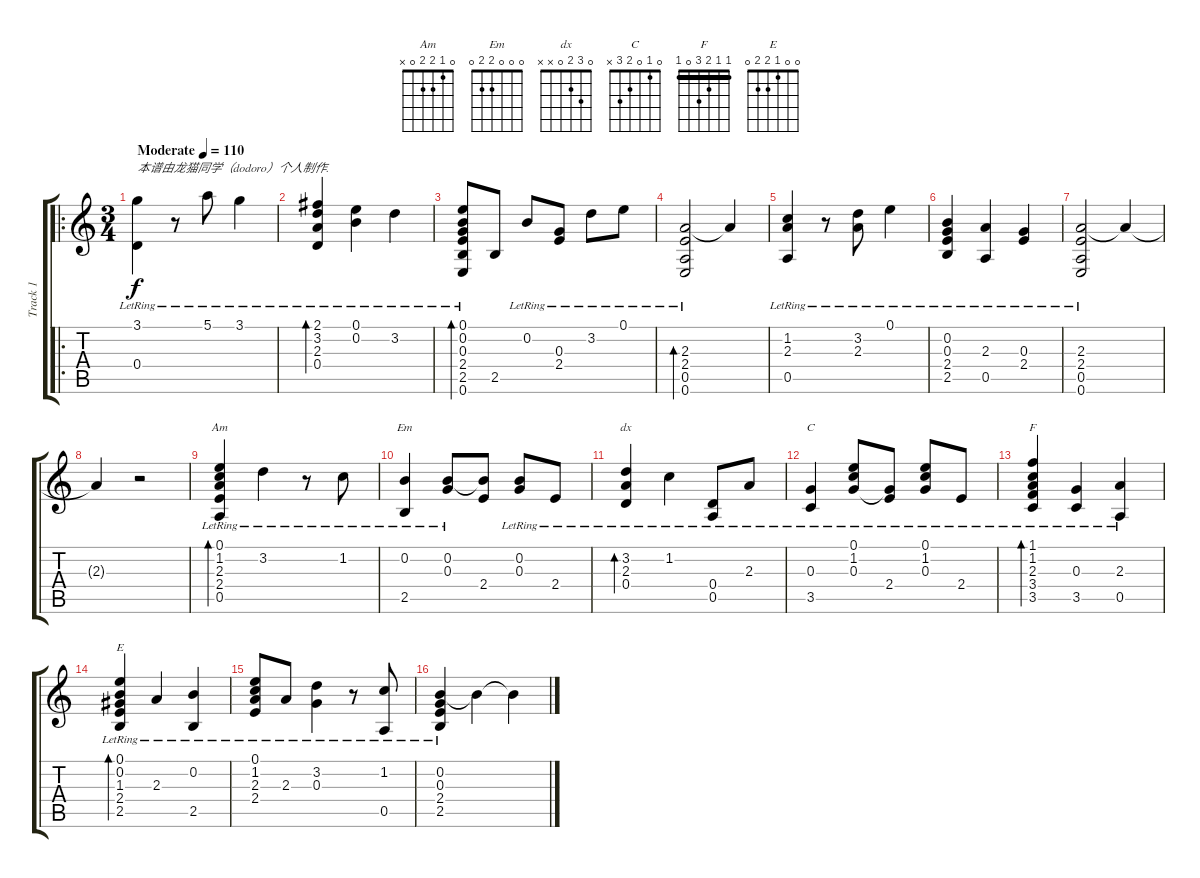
\track ("Track 1" "Track 1") {instrument acousticguitarnylon}
\staff {score tabs}
\tuning (E4 B3 G3 D3 A2 E2) {hide}
\chord ("Am" 0 1 2 2 0 x)
\chord ("Em" 0 0 0 2 2 0)
\chord ("dx" 0 3 2 0 x x)
\chord ("C" 0 1 0 2 3 x)
\chord ("F" 1 1 2 3 0 1) {barre 1}
\chord ("E" 0 0 1 2 2 0)
\ro
\ts (3 4)
\tempo (110 "Moderate")
\clef g2
\ks c
(3.1{lr} 0.4).4{txt "本谱由龙猫同学（dodoro）个人制作." dy f instrument acousticguitarnylon} r.8 5.1{lr}.8 3.1{lr}.4 |
(2.1{lr} 3.2 2.3 0.4).4{bd 120} (0.1{lr} 0.2).4 3.2{lr}.4 |
(0.1{lr} 0.2{lr} 0.3 2.4 2.5 0.6).8{bd 480} 2.5.8 0.2{lr}.8 (0.3 2.4{lr}).8 3.2{lr}.8 0.1{lr}.8 |
(2.3{lr} 2.4 0.5 0.6).2{bd 240} 2.3{t}.4 |
(1.2 2.3{lr} 0.5).4 r.8 (3.2 2.3{lr}).8 0.1{lr}.4 |
(0.2{lr} 0.3 2.4 2.5).4 (2.3{lr} 0.5).4 (0.3{lr} 2.4).4 |
(2.3{lr} 2.4 0.5 0.6).2 2.3{t}.4 |
2.3{t}.4 r.2 |
(0.1{lr} 1.2 2.3 2.4 0.5).4{bd 240 ch "Am"} 3.2{lr}.4 r.8 1.2{lr}.8 |
(0.2{lr} 2.5).4{ch "Em"} (0.2{lr} 0.3).8 (0.2{t} 2.4).8 (0.2{lr} 0.3).8 2.4{lr}.8 |
(3.2{lr} 2.3 0.4).4{bd 240 ch "dx"} 1.2{lr}.4 (0.4{lr} 0.5).8 2.3{lr}.8 |
(0.3{lr} 3.5).4{ch "C"} (0.1 1.2 0.3{lr}).8 (0.3{t} 2.4{lr}).8 (0.1 1.2 0.3{lr}).8 2.4{lr}.8 |
(1.1 1.2 2.3 3.4{lr} 3.5).4{bd 240 ch "F"} (0.3{lr} 3.5).4 (2.3{lr} 0.5).4 |
(0.1 0.2 1.3{lr} 2.4 2.5).4{bd 240 ch "E"} 2.3{lr}.4 (0.2{lr} 2.5).4 |
(0.1 1.2{lr} 2.3 2.4).8 2.3{lr}.8 (3.2 0.3{lr}).4 r.8 (1.2{lr} 0.5).8 |
(0.2{lr} 0.3 2.4 2.5).4 0.2{t}.4 0.2{t}.4
